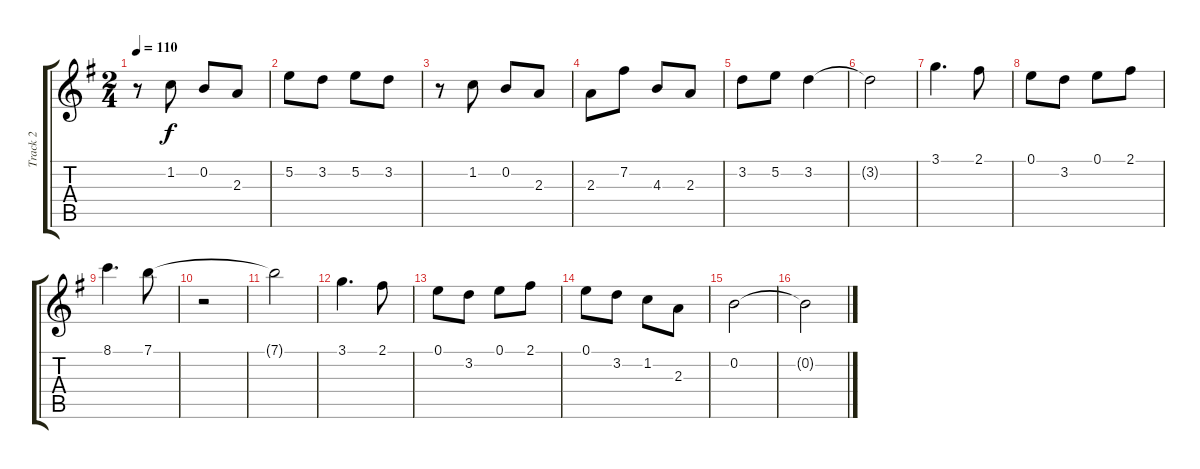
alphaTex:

\track ("Track 2" "Track 2") {instrument acousticguitarnylon}
\staff {score tabs}
\tuning (E4 B3 G3 D3 A2 E2) {hide}
\ts (2 4)
\tempo 110
\clef g2
\ks g
r.8{dy f} 1.2.8 0.2.8 2.3.8 |
5.2.8 3.2.8 5.2.8 3.2.8 |
r.8 1.2.8 0.2.8 2.3.8 |
2.3.8 7.2.8 4.3.8 2.3.8 |
3.2.8 5.2.8 3.2.4 |
3.2{t}.2 |
3.1.4{d} 2.1.8 |
0.1.8 3.2.8 0.1.8 2.1.8 |
8.1.4{d} 7.1.8 |
r.2 |
7.1{t}.2 |
3.1.4{d} 2.1.8 |
0.1.8 3.2.8 0.1.8 2.1.8 |
0.1.8 3.2.8 1.2.8 2.3.8 |
0.2.2 |
0.2{t}.2
